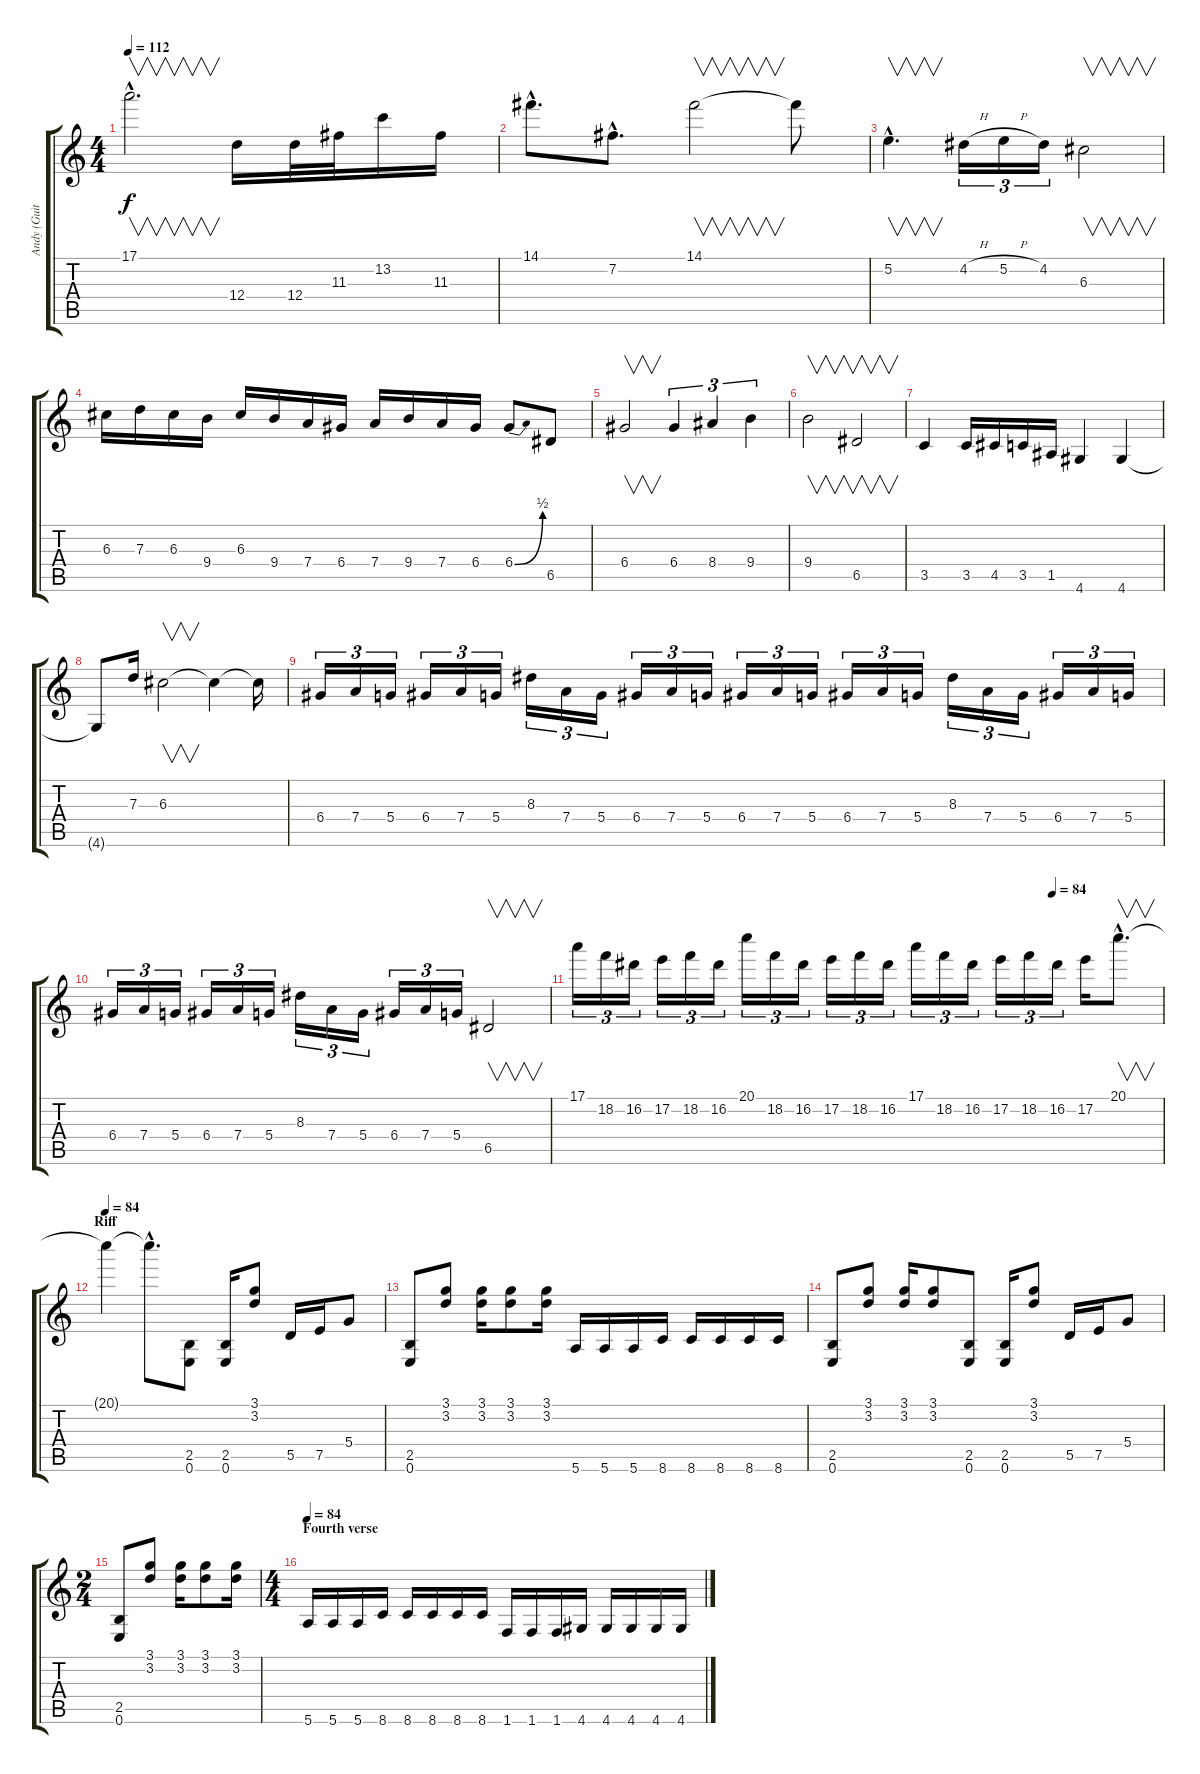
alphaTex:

\track ("Andy (Guitar)" "Andy (Guit") {instrument distortionguitar}
\staff {score tabs}
\tuning (E4 B3 G3 D3 A2 E2) {hide}
\ts (4 4)
\tempo 112
\clef g2
\ks c
17.1{hac}.2{v d dy f} 12.4.16 12.4.32 11.3.32 13.2.16 11.3.16 |
14.1{hac}.8{d} 7.2{hac}.8{d} 14.1.2{v} 14.1{t}.8 |
5.2{hac}.4{v d} 4.2{h}.16{tu (3 2)} 5.2{h}.16{tu (3 2)} 4.2.16{tu (3 2)} 6.3.2{v} |
6.3.16 7.3.16 6.3.16 9.4.16 6.3.16 9.4.16 7.4.16 6.4.16 7.4.16 9.4.16 7.4.16 6.4.16 6.4{be (bend 0 0 60 2)}.8 6.5.8 |
6.4.2{v} 6.4.4{tu (3 2)} 8.4.4{tu (3 2)} 9.4.4{tu (3 2)} |
9.4.2{v} 6.5.2{v} |
3.5.4 3.5.16 4.5.16 3.5.16 1.5.16 4.6.4 4.6.4 |
4.6{t}.8 7.3.16 6.3.2{v} 6.3{t}.4 6.3{t}.16 |
6.4.16{tu (3 2)} 7.4.16{tu (3 2)} 5.4.16{tu (3 2)} 6.4.16{tu (3 2)} 7.4.16{tu (3 2)} 5.4.16{tu (3 2)} 8.3.16{tu (3 2)} 7.4.16{tu (3 2)} 5.4.16{tu (3 2)} 6.4.16{tu (3 2)} 7.4.16{tu (3 2)} 5.4.16{tu (3 2)} 6.4.16{tu (3 2)} 7.4.16{tu (3 2)} 5.4.16{tu (3 2)} 6.4.16{tu (3 2)} 7.4.16{tu (3 2)} 5.4.16{tu (3 2)} 8.3.16{tu (3 2)} 7.4.16{tu (3 2)} 5.4.16{tu (3 2)} 6.4.16{tu (3 2)} 7.4.16{tu (3 2)} 5.4.16{tu (3 2)} |
6.4.16{tu (3 2)} 7.4.16{tu (3 2)} 5.4.16{tu (3 2)} 6.4.16{tu (3 2)} 7.4.16{tu (3 2)} 5.4.16{tu (3 2)} 8.3.16{tu (3 2)} 7.4.16{tu (3 2)} 5.4.16{tu (3 2)} 6.4.16{tu (3 2)} 7.4.16{tu (3 2)} 5.4.16{tu (3 2)} 6.5.2{v} |
\tempo (84 0.8125)
17.1.16{tu (3 2)} 18.2.16{tu (3 2)} 16.2.16{tu (3 2)} 17.2.16{tu (3 2)} 18.2.16{tu (3 2)} 16.2.16{tu (3 2)} 20.1.16{tu (3 2)} 18.2.16{tu (3 2)} 16.2.16{tu (3 2)} 17.2.16{tu (3 2)} 18.2.16{tu (3 2)} 16.2.16{tu (3 2)} 17.1.16{tu (3 2)} 18.2.16{tu (3 2)} 16.2.16{tu (3 2)} 17.2.16{tu (3 2)} 18.2.16{tu (3 2)} 16.2.16{tu (3 2)} 17.2.16 20.1{hac}.8{v d} |
\section ("" "Riff")
\tempo 84
20.1{t}.4{volume 5} 20.1{hac t}.8{d} (2.5 0.6).8{volume 13} (2.5 0.6).16 (3.1 3.2).8 5.5.16 7.5.16 5.4.8 |
(2.5 0.6).8 (3.1 3.2).8 (3.1 3.2).16 (3.1 3.2).8 (3.1 3.2).16 5.6.16 5.6.16 5.6.16 8.6.16 8.6.16 8.6.16 8.6.16 8.6.16 |
(2.5 0.6).8 (3.1 3.2).8 (3.1 3.2).16 (3.1 3.2).8 (2.5 0.6).8 (2.5 0.6).16 (3.1 3.2).8 5.5.16 7.5.16 5.4.8 |
\ts (2 4)
(2.5 0.6).8 (3.1 3.2).8 (3.1 3.2).16 (3.1 3.2).8 (3.1 3.2).16 |
\ts (4 4)
\section ("" "Fourth verse")
\tempo 84
5.6.16 5.6.16 5.6.16 8.6.16 8.6.16 8.6.16 8.6.16 8.6.16 1.6.16 1.6.16 1.6.16 4.6.16 4.6.16 4.6.16 4.6.16 4.6.16
